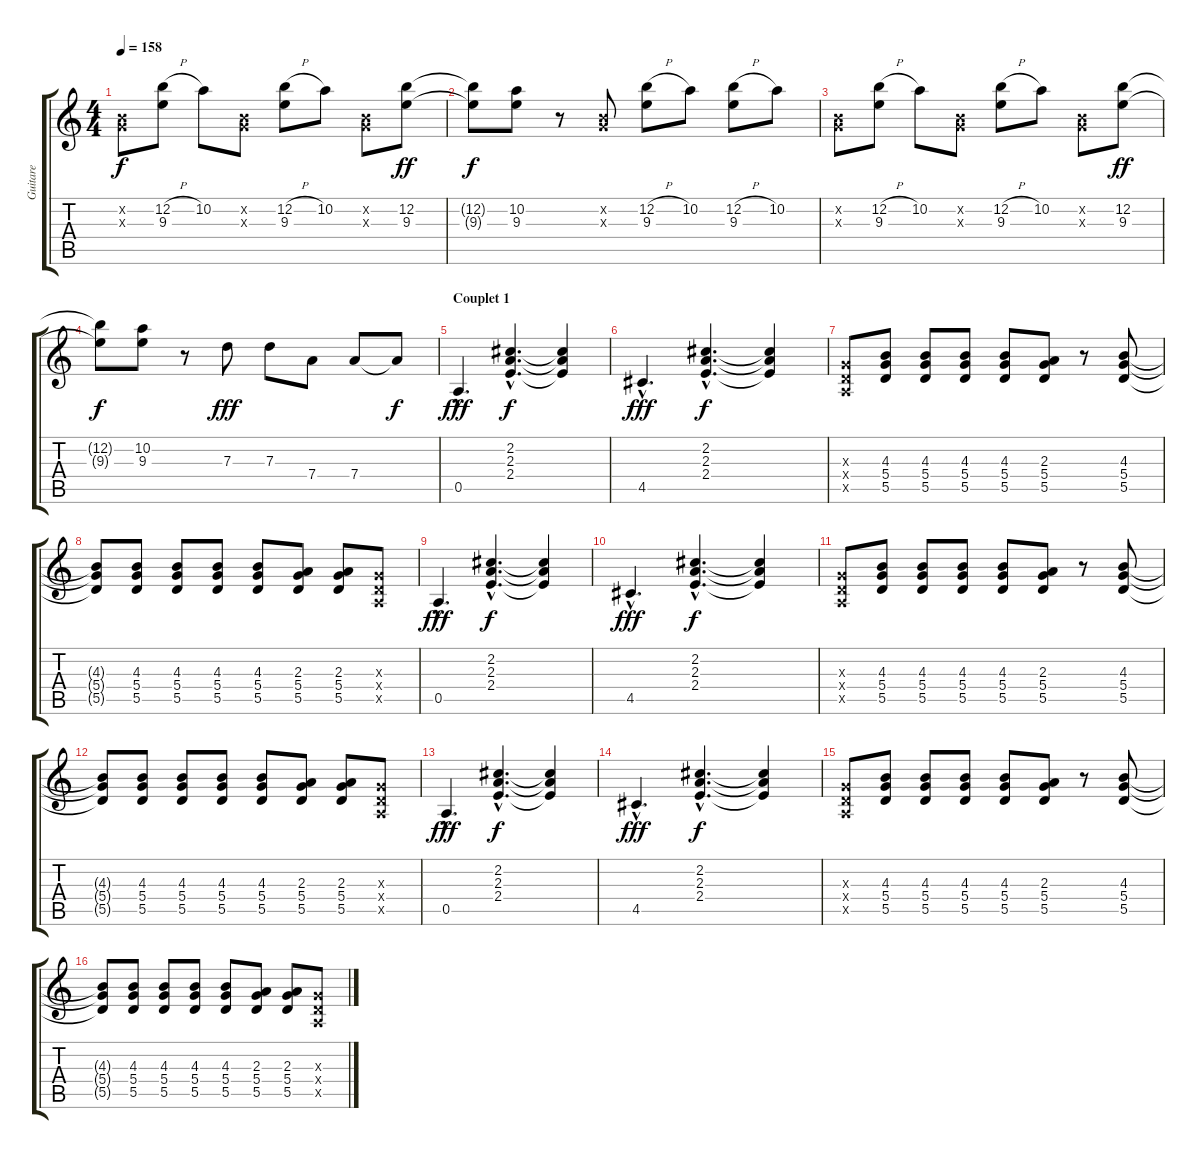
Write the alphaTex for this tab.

\track ("Guitare" "Guitare") {instrument overdrivenguitar}
\staff {score tabs}
\tuning (E4 B3 G3 D3 A2 E2) {hide}
\ts (4 4)
\tempo 158
\clef g2
\ks c
(0.2{x} 0.3{x}).8{dy f} (12.2{h} 9.3).8 10.2.8 (0.2{x} 0.3{x}).8 (12.2{h} 9.3).8 10.2.8 (0.2{x} 0.3{x}).8 (12.2 9.3).8{dy ff} |
(12.2{t} 9.3{t}).8{dy f} (10.2 9.3).8 r.8 (0.2{x} 0.3{x}).8 (12.2{h} 9.3).8 10.2.8 (12.2{h} 9.3).8 10.2.8 |
(0.2{x} 0.3{x}).8 (12.2{h} 9.3).8 10.2.8 (0.2{x} 0.3{x}).8 (12.2{h} 9.3).8 10.2.8 (0.2{x} 0.3{x}).8 (12.2 9.3).8{dy ff} |
(12.2{t} 9.3{t}).8{dy f} (10.2 9.3).8 r.8 7.3.8{dy fff} 7.3.8 7.4.8 7.4.8 7.4{t}.8{dy f} |
\section ("" "Couplet 1")
0.5{hac}.4{d dy fff} (2.2{hac} 2.3{hac} 2.4{hac}).4{d dy f} (2.2{t} 2.3{t} 2.4{t}).4 |
4.5{hac}.4{d dy fff} (2.2{hac} 2.3{hac} 2.4{hac}).4{d dy f} (2.2{t} 2.3{t} 2.4{t}).4 |
(0.3{x} 0.4{x} 0.5{x}).8 (4.3 5.4 5.5).8 (4.3 5.4 5.5).8 (4.3 5.4 5.5).8 (4.3 5.4 5.5).8 (2.3 5.4 5.5).8 r.8 (4.3 5.4 5.5).8 |
(4.3{t} 5.4{t} 5.5{t}).8 (4.3 5.4 5.5).8 (4.3 5.4 5.5).8 (4.3 5.4 5.5).8 (4.3 5.4 5.5).8 (2.3 5.4 5.5).8 (2.3 5.4 5.5).8 (0.3{x} 0.4{x} 0.5{x}).8 |
0.5{hac}.4{d dy fff} (2.2{hac} 2.3{hac} 2.4{hac}).4{d dy f} (2.2{t} 2.3{t} 2.4{t}).4 |
4.5{hac}.4{d dy fff} (2.2{hac} 2.3{hac} 2.4{hac}).4{d dy f} (2.2{t} 2.3{t} 2.4{t}).4 |
(0.3{x} 0.4{x} 0.5{x}).8 (4.3 5.4 5.5).8 (4.3 5.4 5.5).8 (4.3 5.4 5.5).8 (4.3 5.4 5.5).8 (2.3 5.4 5.5).8 r.8 (4.3 5.4 5.5).8 |
(4.3{t} 5.4{t} 5.5{t}).8 (4.3 5.4 5.5).8 (4.3 5.4 5.5).8 (4.3 5.4 5.5).8 (4.3 5.4 5.5).8 (2.3 5.4 5.5).8 (2.3 5.4 5.5).8 (0.3{x} 0.4{x} 0.5{x}).8 |
0.5{hac}.4{d dy fff} (2.2{hac} 2.3{hac} 2.4{hac}).4{d dy f} (2.2{t} 2.3{t} 2.4{t}).4 |
4.5{hac}.4{d dy fff} (2.2{hac} 2.3{hac} 2.4{hac}).4{d dy f} (2.2{t} 2.3{t} 2.4{t}).4 |
(0.3{x} 0.4{x} 0.5{x}).8 (4.3 5.4 5.5).8 (4.3 5.4 5.5).8 (4.3 5.4 5.5).8 (4.3 5.4 5.5).8 (2.3 5.4 5.5).8 r.8 (4.3 5.4 5.5).8 |
(4.3{t} 5.4{t} 5.5{t}).8 (4.3 5.4 5.5).8 (4.3 5.4 5.5).8 (4.3 5.4 5.5).8 (4.3 5.4 5.5).8 (2.3 5.4 5.5).8 (2.3 5.4 5.5).8 (0.3{x} 0.4{x} 0.5{x}).8
